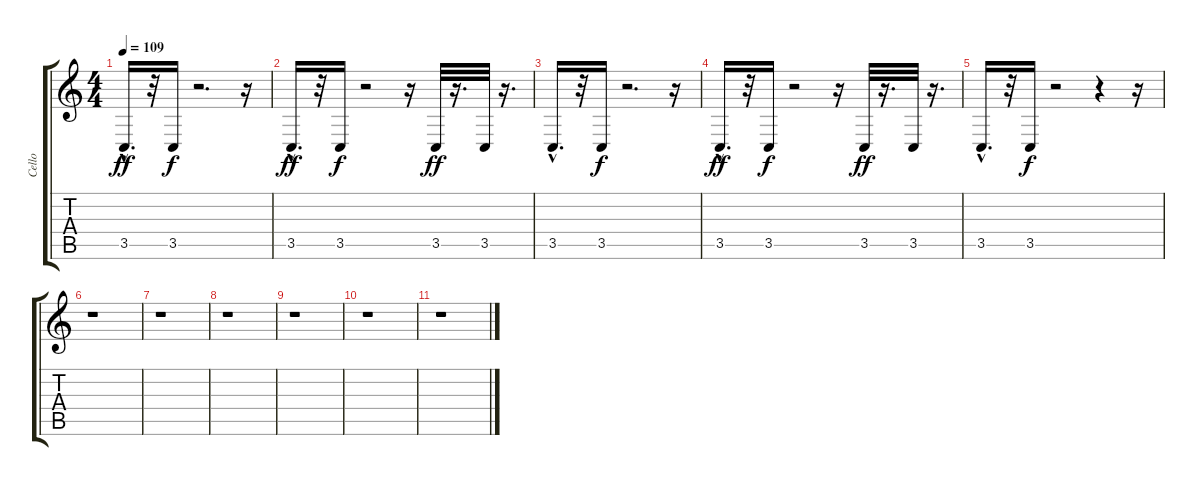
\track ("Cello" "Cello") {instrument cello}
\staff {score tabs}
\tuning (E4 B3 G3 D3 A2 E2) {hide}
\ts (4 4)
\tempo 109
\clef g2
\ks c
3.5{hac}.16{d dy ff} r.32 3.5.16{dy f} r.2{d} r.16 |
3.5{hac}.16{d dy ff} r.32 3.5.16{dy f} r.2 r.16 3.5.32{dy ff} r.16{d} 3.5.32 r.16{d} |
3.5{hac}.16{d} r.32 3.5.16{dy f} r.2{d} r.16 |
3.5{hac}.16{d dy ff} r.32 3.5.16{dy f} r.2 r.16 3.5.32{dy ff} r.16{d} 3.5.32 r.16{d} |
3.5{hac}.16{d} r.32 3.5.16{dy f} r.2 r.4 r.16 |
r.1 |
r.1 |
r.1 |
r.1 |
r.1 |
r.1
